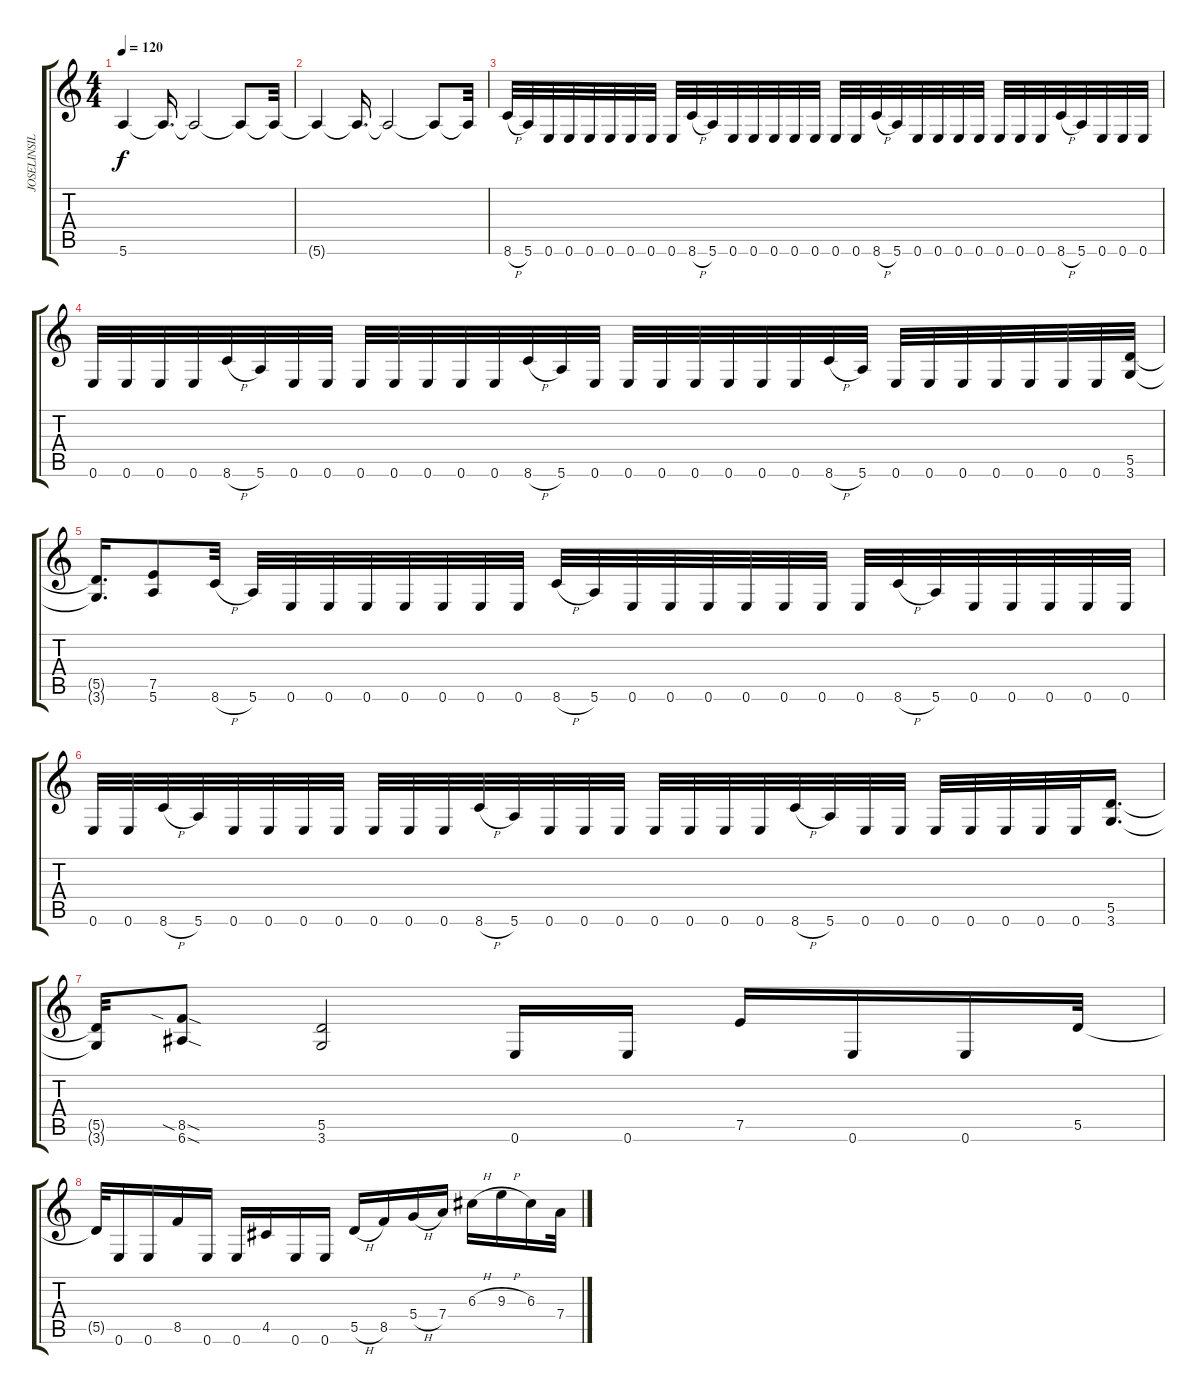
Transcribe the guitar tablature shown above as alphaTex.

\track ("JOSELINSILLO" "JOSELINSIL") {instrument distortionguitar}
\staff {score tabs}
\tuning (E4 B3 G3 D3 A2 E2) {hide}
\ts (4 4)
\tempo 120
\clef g2
\ks c
5.6{t}.4{dy f} 5.6{t}.16{d} 5.6{t}.2 5.6{t}.8 5.6{t}.32 |
5.6{t}.4 5.6{t}.16{d} 5.6{t}.2 5.6{t}.8 5.6{t}.32 |
8.6{h}.32 5.6.32 0.6.32 0.6.32 0.6.32 0.6.32 0.6.32 0.6.32 0.6.32 8.6{h}.32 5.6.32 0.6.32 0.6.32 0.6.32 0.6.32 0.6.32 0.6.32 0.6.32 8.6{h}.32 5.6.32 0.6.32 0.6.32 0.6.32 0.6.32 0.6.32 0.6.32 0.6.32 8.6{h}.32 5.6.32 0.6.32 0.6.32 0.6.32 |
0.6.32 0.6.32 0.6.32 0.6.32 8.6{h}.32 5.6.32 0.6.32 0.6.32 0.6.32 0.6.32 0.6.32 0.6.32 0.6.32 8.6{h}.32 5.6.32 0.6.32 0.6.32 0.6.32 0.6.32 0.6.32 0.6.32 0.6.32 8.6{h}.32 5.6.32 0.6.32 0.6.32 0.6.32 0.6.32 0.6.32 0.6.32 0.6.32 (5.5 3.6).32 |
(5.5{t} 3.6{t}).16{d} (7.5 5.6).8 8.6{h}.32 5.6.32 0.6.32 0.6.32 0.6.32 0.6.32 0.6.32 0.6.32 0.6.32 8.6{h}.32 5.6.32 0.6.32 0.6.32 0.6.32 0.6.32 0.6.32 0.6.32 0.6.32 8.6{h}.32 5.6.32 0.6.32 0.6.32 0.6.32 0.6.32 0.6.32 |
0.6.32 0.6.32 8.6{h}.32 5.6.32 0.6.32 0.6.32 0.6.32 0.6.32 0.6.32 0.6.32 0.6.32 8.6{h}.32 5.6.32 0.6.32 0.6.32 0.6.32 0.6.32 0.6.32 0.6.32 0.6.32 8.6{h}.32 5.6.32 0.6.32 0.6.32 0.6.32 0.6.32 0.6.32 0.6.32 0.6.32 (5.5 3.6).16{d} |
(5.5{t} 3.6{t}).32 (8.5{sia sod} 6.6{sod}).8 (5.5 3.6).2 0.6.16 0.6.16 7.5.16 0.6.16 0.6.16 5.5.32 |
5.5{t}.32 0.6.16 0.6.16 8.5.16 0.6.16 0.6.16 4.5.16 0.6.16 0.6.16 5.5{h}.16 8.5.16 5.4{h}.16 7.4.16 6.3{h}.16 9.3{h}.16 6.3.16 7.4.32
